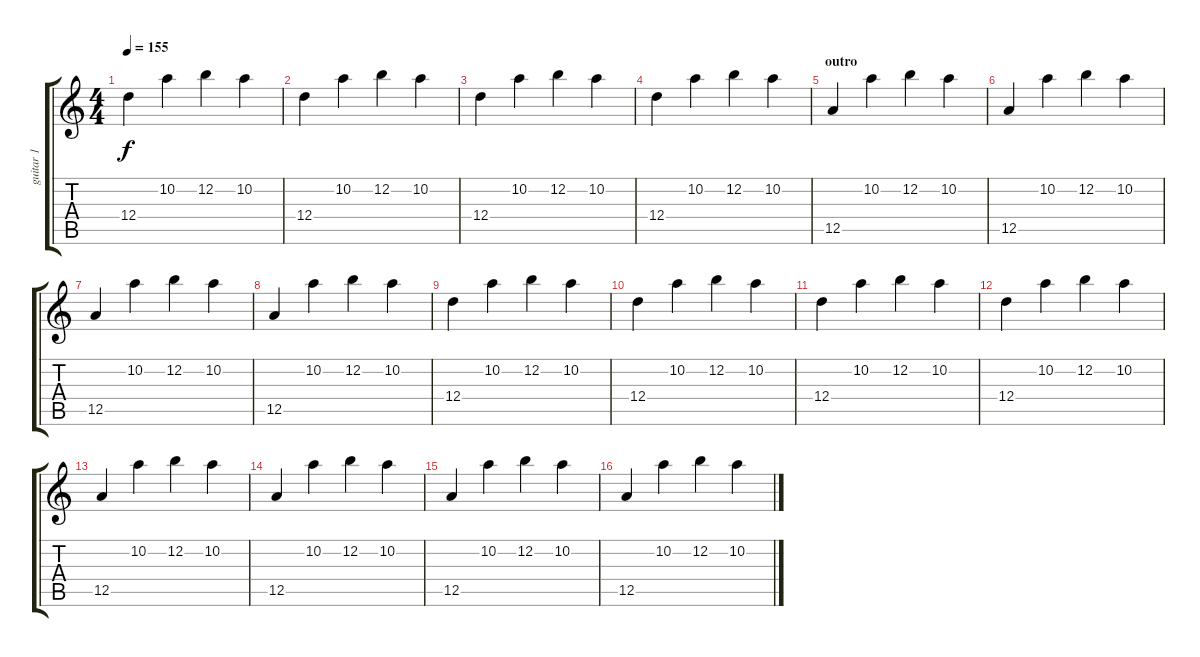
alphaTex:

\track ("guitar 1" "guitar 1") {instrument electricguitarjazz}
\staff {score tabs}
\tuning (E4 B3 G3 D3 A2 E2) {hide}
\ts (4 4)
\tempo 155
\clef g2
\ks c
12.4.4{dy f} 10.2.4 12.2.4 10.2.4 |
12.4.4 10.2.4 12.2.4 10.2.4 |
12.4.4 10.2.4 12.2.4 10.2.4 |
12.4.4 10.2.4 12.2.4 10.2.4 |
\section ("" "outro")
12.5.4 10.2.4 12.2.4 10.2.4 |
12.5.4 10.2.4 12.2.4 10.2.4 |
12.5.4 10.2.4 12.2.4 10.2.4 |
12.5.4 10.2.4 12.2.4 10.2.4 |
12.4.4 10.2.4 12.2.4 10.2.4 |
12.4.4 10.2.4 12.2.4 10.2.4 |
12.4.4 10.2.4 12.2.4 10.2.4 |
12.4.4 10.2.4 12.2.4 10.2.4 |
12.5.4 10.2.4 12.2.4 10.2.4 |
12.5.4 10.2.4 12.2.4 10.2.4 |
12.5.4 10.2.4 12.2.4 10.2.4 |
12.5.4 10.2.4 12.2.4 10.2.4
